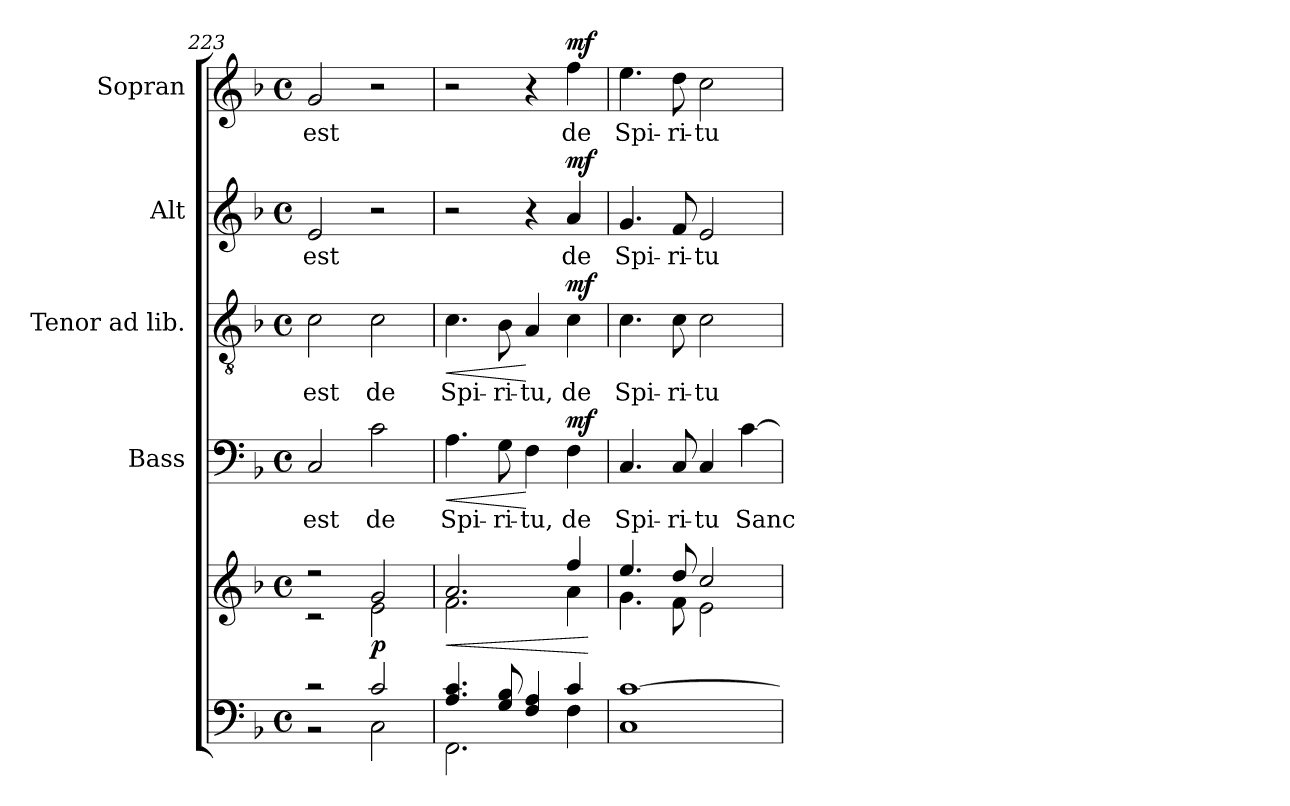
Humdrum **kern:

**kern	**kern	**dynam	**kern	**text	**dynam	**kern	**text	**dynam	**kern	**text	**dynam	**kern	**text	**dynam
*part5	*part5	*part5	*part4	*part4	*part4	*part3	*part3	*part3	*part2	*part2	*part2	*part1	*part1	*part1
*staff6	*staff5	*staff5/6	*staff4	*staff4	*staff4	*staff3	*staff3	*staff3	*staff2	*staff2	*staff2	*staff1	*staff1	*staff1
*	*	*	*I"Bass	*	*	*I"Tenor ad lib.	*	*	*I"Alt	*	*	*I"Sopran	*	*
*	*	*	*I'B.	*	*	*I'T.	*	*	*I'A.	*	*	*I'S.	*	*
*clefF4	*clefG2	*	*clefF4	*	*	*clefGv2	*	*	*clefG2	*	*	*clefG2	*	*
*k[b-]	*k[b-]	*	*k[b-]	*	*	*k[b-]	*	*	*k[b-]	*	*	*k[b-]	*	*
*F:	*F:	*	*F:	*	*	*F:	*	*	*F:	*	*	*F:	*	*
*M4/4	*M4/4	*	*M4/4	*	*	*M4/4	*	*	*M4/4	*	*	*M4/4	*	*
*met(c)	*met(c)	*	*met(c)	*	*	*met(c)	*	*	*met(c)	*	*	*met(c)	*	*
=223	=223	=223	=223	=223	=223	=223	=223	=223	=223	=223	=223	=223	=223	=223
*^	*^	*	*	*	*	*	*	*	*	*	*	*	*	*
!	!	!	!	!	!	!LO:LY:b	!	!	!LO:LY:b	!	!	!LO:LY:b	!	!	!LO:LY:b	!
2r	2r	2r	2r	.	2C/	est	.	2c\	est	.	2e/	est	.	2g/	est	.
!	!	!	!	!LO:DY:b	!	!LO:LY:b	!	!	!LO:LY:b	!	!	!	!	!	!	!
2c/	2C\	2g/	2e\	p	2c\	de	.	2c\	de	.	2r	.	.	2r	.	.
=224	=224	=224	=224	=224	=224	=224	=224	=224	=224	=224	=224	=224	=224	=224	=224	=224
!	!	!	!	!LO:HP:b	!	!LO:LY:b	!LO:HP:b	!	!LO:LY:b	!LO:HP:b	!	!	!	!	!	!
4.A/ 4.c/	2.FF\	2.a/	2.f\	<	4.A\	Spi-	<	4.c\	Spi-	<	2r	.	.	2r	.	.
!	!	!	!	!	!	!LO:LY:b	!	!	!LO:LY:b	!	!	!	!	!	!	!
8G/ 8B-/	.	.	.	.	8G\	-ri-	.	8B-\	-ri-	.	.	.	.	.	.	.
!	!	!	!	!	!	!LO:LY:b	!	!	!LO:LY:b	!	!	!	!	!	!	!
4F/ 4A/	.	.	.	.	4F\	-tu,	[	4A/	-tu,	[	4r	.	.	4r	.	.
!	!	!	!	!	!	!LO:LY:b	!LO:DY:a	!	!LO:LY:b	!LO:DY:a	!	!LO:LY:b	!LO:DY:a	!	!LO:LY:b	!LO:DY:a
4c/	4F\	4ff/	4a\	.	4F\	de	mf	4c\	de	mf	4a/	de	mf	4ff\	de	mf
*v	*v	*	*	*	*	*	*	*	*	*	*	*	*	*	*	*
*	*v	*v	*	*	*	*	*	*	*	*	*	*	*	*	*
.	.	[	.	.	.	.	.	.	.	.	.	.	.	.
=225	=225	=225	=225	=225	=225	=225	=225	=225	=225	=225	=225	=225	=225	=225
*^	*^	*	*	*	*	*	*	*	*	*	*	*	*	*
!	!	!	!	!	!	!LO:LY:b	!	!	!LO:LY:b	!	!	!LO:LY:b	!	!	!LO:LY:b	!
[>1c	1C	4.ee/	4.g\	.	4.C/	Spi-	.	4.c\	Spi-	.	4.g/	Spi-	.	4.ee\	Spi-	.
!	!	!	!	!	!	!LO:LY:b	!	!	!LO:LY:b	!	!	!LO:LY:b	!	!	!LO:LY:b	!
.	.	8dd/	8f\	.	8C/	-ri-	.	8c\	-ri-	.	8f/	-ri-	.	8dd\	-ri-	.
!	!	!	!	!	!	!LO:LY:b	!	!	!LO:LY:b	!	!	!LO:LY:b	!	!	!LO:LY:b	!
.	.	2cc/	2e\	.	4C/	-tu	.	2c\	-tu	.	2e/	-tu	.	2cc\	-tu	.
!	!	!	!	!	!	!LO:LY:b	!	!	!	!	!	!	!	!	!	!
.	.	.	.	.	[4c\	Sanc-	.	.	.	.	.	.	.	.	.	.
*v	*v	*	*	*	*	*	*	*	*	*	*	*	*	*	*	*
*	*v	*v	*	*	*	*	*	*	*	*	*	*	*	*	*
=	=	=	=	=	=	=	=	=	=	=	=	=	=	=
*-	*-	*-	*-	*-	*-	*-	*-	*-	*-	*-	*-	*-	*-	*-
